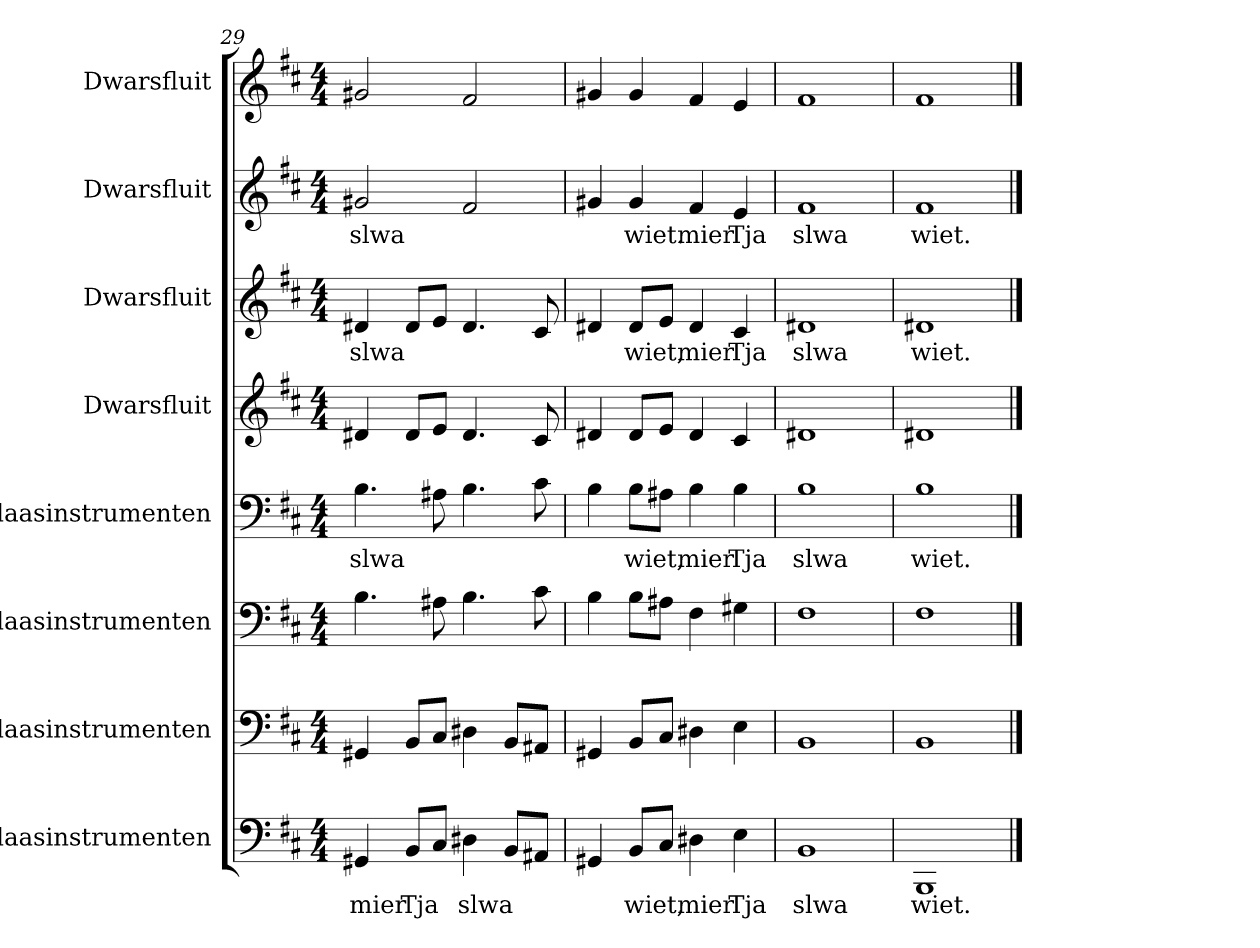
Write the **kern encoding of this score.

**kern	**text	**kern	**kern	**kern	**text	**kern	**kern	**text	**kern	**text	**kern
*part8	*part8	*part7	*part6	*part5	*part5	*part4	*part3	*part3	*part2	*part2	*part1
*staff8	*staff8	*staff7	*staff6	*staff5	*staff5	*staff4	*staff3	*staff3	*staff2	*staff2	*staff1
*I"Blaasinstrumenten	*	*I"Blaasinstrumenten	*I"Blaasinstrumenten	*I"Blaasinstrumenten	*	*I"Dwarsfluit	*I"Dwarsfluit	*	*I"Dwarsfluit	*	*I"Dwarsfluit
*	*	*	*	*	*	*I'Fl.	*I'Fl.	*	*I'Fl.	*	*I'Fl.
*clefF4	*	*clefF4	*clefF4	*clefF4	*	*clefG2	*clefG2	*	*clefG2	*	*clefG2
*k[f#c#]	*	*k[f#c#]	*k[f#c#]	*k[f#c#]	*	*k[f#c#]	*k[f#c#]	*	*k[f#c#]	*	*k[f#c#]
*M4/4	*	*M4/4	*M4/4	*M4/4	*	*M4/4	*M4/4	*	*M4/4	*	*M4/4
=29	=29	=29	=29	=29	=29	=29	=29	=29	=29	=29	=29
!	!LO:LY:b	!	!	!	!LO:LY:b	!	!	!LO:LY:b	!	!LO:LY:b	!
4GG#X/	mier	4GG#X/	4.B\	4.B\	slwa	4d#X/	4d#X/	slwa	2g#X/	slwa	2g#X/
!	!LO:LY:b	!	!	!	!	!	!	!	!	!	!
8BB/L	Tja	8BB/L	.	.	.	8d#/L	8d#/L	.	.	.	.
8C#/J	.	8C#/J	8A#X\	8A#X\	.	8e/J	8e/J	.	.	.	.
!	!LO:LY:b	!	!	!	!	!	!	!	!	!	!
4D#X\	slwa	4D#X\	4.B\	4.B\	.	4.d#/	4.d#/	.	2f#/	.	2f#/
8BB/L	.	8BB/L	.	.	.	.	.	.	.	.	.
8AA#X/J	.	8AA#X/J	8c#\	8c#\	.	8c#/	8c#/	.	.	.	.
=30	=30	=30	=30	=30	=30	=30	=30	=30	=30	=30	=30
4GG#X/	.	4GG#X/	4B\	4B\	.	4d#X/	4d#X/	.	4g#X/	.	4g#X/
!	!LO:LY:b	!	!	!	!LO:LY:b	!	!	!LO:LY:b	!	!LO:LY:b	!
8BB/L	wiet,	8BB/L	8B\L	8B\L	wiet,	8d#/L	8d#/L	wiet,	4g#/	wiet.	4g#/
8C#/J	.	8C#/J	8A#X\J	8A#X\J	.	8e/J	8e/J	.	.	.	.
!	!LO:LY:b	!	!	!	!LO:LY:b	!	!	!LO:LY:b	!	!LO:LY:b	!
4D#X\	mier	4D#X\	4F#\	4B\	mier	4d#/	4d#/	mier	4f#/	mier	4f#/
!	!LO:LY:b	!	!	!	!LO:LY:b	!	!	!LO:LY:b	!	!LO:LY:b	!
4E\	Tja	4E\	4G#X\	4B\	Tja	4c#/	4c#/	Tja	4e/	Tja	4e/
=31	=31	=31	=31	=31	=31	=31	=31	=31	=31	=31	=31
!	!LO:LY:b	!	!	!	!LO:LY:b	!	!	!LO:LY:b	!	!LO:LY:b	!
1BB	slwa	1BB	1F#	1B	slwa	1d#X	1d#X	slwa	1f#	slwa	1f#
=32	=32	=32	=32	=32	=32	=32	=32	=32	=32	=32	=32
!	!LO:LY:b	!	!	!	!LO:LY:b	!	!	!LO:LY:b	!	!LO:LY:b	!
1BBB	wiet.	1BB	1F#	1B	wiet.	1d#X	1d#X	wiet.	1f#	wiet.	1f#
==	==	==	==	==	==	==	==	==	==	==	==
*-	*-	*-	*-	*-	*-	*-	*-	*-	*-	*-	*-
